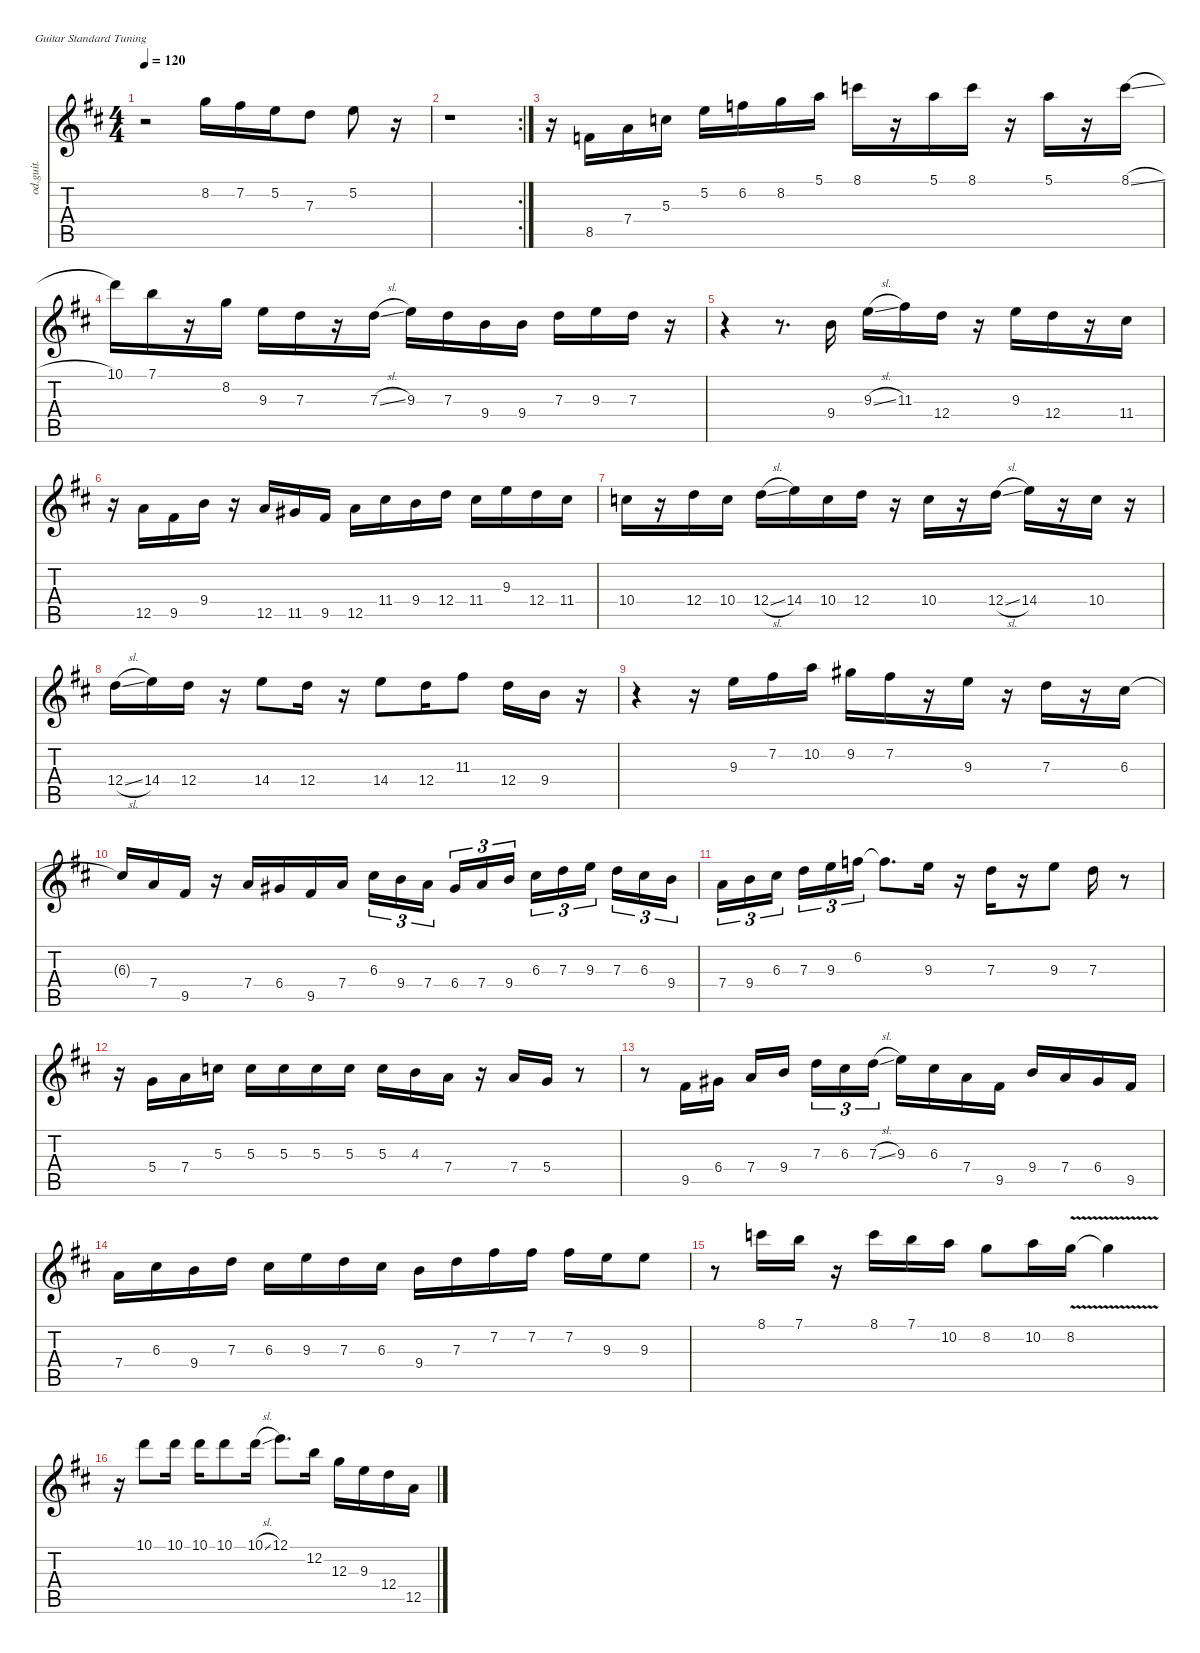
\defaultSystemsLayout 4
\hideDynamics
\bracketExtendMode nobrackets
\otherSystemsTrackNameOrientation horizontal
\track ("Guitar" "od.guit.") {instrument overdrivenguitar}
\staff {score tabs}
\tuning (E4 B3 G3 D3 A2 E2)
\ts (4 4)
\tempo 120
\clef g2
\ks d
r.2{dy f beam Down} 8.2{acc forcenatural}.16{beam Down} 7.2{acc #}.16{beam Down} 5.2{acc forcenatural}.16{beam Down} 7.3{acc forcenatural}.8{beam Down} 5.2{acc forcenatural}.8{beam Down} r.16{beam Down} |
\rc 2
r.1{beam Down} |
r.16{instrument electricguitarjazz beam Down} 8.5{acc forcenatural}.16{beam Up} 7.4{acc forcenatural}.16{beam Up} 5.3{acc forcenatural}.16{beam Up} 5.2{acc forcenatural}.16{beam Down} 6.2{acc forcenatural}.16{beam Down} 8.2{acc forcenatural}.16{beam Down} 5.1{acc forcenatural}.16{beam Down} 8.1{acc forcenatural}.16{beam Down} r.16{beam Down} 5.1{acc forcenatural}.16{beam Down} 8.1{acc forcenatural}.16{beam Down} r.16{beam Down} 5.1{acc forcenatural}.16{beam Down} r.16{beam Down} 8.1{sl acc forcenatural}.16{beam Down} |
10.1{acc forcenatural}.16{beam Down} 7.1{acc forcenatural}.16{beam Down} r.16{beam Down} 8.2{acc forcenatural}.16{beam Down} 9.3{acc forcenatural}.16{beam Down} 7.3{acc forcenatural}.16{beam Down} r.16{beam Down} 7.3{sl acc forcenatural}.16{beam Down} 9.3{acc forcenatural}.16{beam Down} 7.3{acc forcenatural}.16{beam Down} 9.4{acc forcenatural}.16{beam Down} 9.4{acc forcenatural}.16{beam Down} 7.3{acc forcenatural}.16{beam Down} 9.3{acc forcenatural}.16{beam Down} 7.3{acc forcenatural}.16{beam Down} r.16{beam Down} |
r.4{beam Down} r.8{d beam Down} 9.4{acc forcenatural}.16{beam Down} 9.3{sl acc forcenatural}.16{beam Down} 11.3{acc #}.16{beam Down} 12.4{acc forcenatural}.16{beam Down} r.16{beam Down} 9.3{acc forcenatural}.16{beam Down} 12.4{acc forcenatural}.16{beam Down} r.16{beam Down} 11.4{acc #}.16{beam Down} |
r.16{beam Down} 12.5{acc forcenatural}.16{beam Up} 9.5{acc #}.16{beam Up} 9.4{acc forcenatural}.16{beam Up} r.16{beam Up} 12.5{acc forcenatural}.16{beam Up} 11.5{acc #}.16{beam Up} 9.5{acc #}.16{beam Up} 12.5{acc forcenatural}.16{beam Down} 11.4{acc #}.16{beam Down} 9.4{acc forcenatural}.16{beam Down} 12.4{acc forcenatural}.16{beam Down} 11.4{acc #}.16{beam Down} 9.3{acc forcenatural}.16{beam Down} 12.4{acc forcenatural}.16{beam Down} 11.4{acc #}.16{beam Down} |
10.4{acc forcenatural}.16{beam Down} r.16{beam Down} 12.4{acc forcenatural}.16{beam Down} 10.4{acc forcenatural}.16{beam Down} 12.4{sl acc forcenatural}.16{beam Down} 14.4{acc forcenatural}.16{beam Down} 10.4{acc forcenatural}.16{beam Down} 12.4{acc forcenatural}.16{beam Down} r.16{beam Down} 10.4{acc forcenatural}.16{beam Down} r.16{beam Down} 12.4{sl acc forcenatural}.16{beam Down} 14.4{acc forcenatural}.16{beam Down} r.16{beam Down} 10.4{acc forcenatural}.16{beam Down} r.16{beam Down} |
12.4{sl acc forcenatural}.16{beam Down} 14.4{acc forcenatural}.16{beam Down} 12.4{acc forcenatural}.16{beam Down} r.16{beam Down} 14.4{acc forcenatural}.8{beam Down} 12.4{acc forcenatural}.16{beam Down} r.16{beam Down} 14.4{acc forcenatural}.8{beam Down} 12.4{acc forcenatural}.16{beam Down} 11.3{acc #}.8{beam Down} 12.4{acc forcenatural}.16{beam Down} 9.4{acc forcenatural}.16{beam Down} r.16{beam Down} |
r.4{beam Down} r.16{beam Down} 9.3{acc forcenatural}.16{beam Down} 7.2{acc #}.16{beam Down} 10.2{acc forcenatural}.16{beam Down} 9.2{acc #}.16{beam Down} 7.2{acc #}.16{beam Down} r.16{beam Down} 9.3{acc forcenatural}.16{beam Down} r.16{beam Down} 7.3{acc forcenatural}.16{beam Down} r.16{beam Down} 6.3{acc #}.16{beam Down} |
6.3{t acc #}.16{beam Up} 7.4{acc forcenatural}.16{beam Up} 9.5{acc #}.16{beam Up} r.16{beam Up} 7.4{acc forcenatural}.16{beam Up} 6.4{acc #}.16{beam Up} 9.5{acc #}.16{beam Up} 7.4{acc forcenatural}.16{beam Up} 6.3{acc #}.16{tu (3 2) beam Down} 9.4{acc forcenatural}.16{tu (3 2) beam Down} 7.4{acc forcenatural}.16{tu (3 2) beam Down} 6.4{acc #}.16{tu (3 2) beam Up} 7.4{acc forcenatural}.16{tu (3 2) beam Up} 9.4{acc forcenatural}.16{tu (3 2) beam Up} 6.3{acc #}.16{tu (3 2) beam Down} 7.3{acc forcenatural}.16{tu (3 2) beam Down} 9.3{acc forcenatural}.16{tu (3 2) beam Down} 7.3{acc forcenatural}.16{tu (3 2) beam Down} 6.3{acc #}.16{tu (3 2) beam Down} 9.4{acc forcenatural}.16{tu (3 2) beam Down} |
7.4{acc forcenatural}.16{tu (3 2) beam Down} 9.4{acc forcenatural}.16{tu (3 2) beam Down} 6.3{acc #}.16{tu (3 2) beam Down} 7.3{acc forcenatural}.16{tu (3 2) beam Down} 9.3{acc forcenatural}.16{tu (3 2) beam Down} 6.2{acc forcenatural}.16{tu (3 2) beam Down} 6.2{t acc forcenatural}.8{d beam Down} 9.3{acc forcenatural}.16{beam Down} r.16{beam Down} 7.3{acc forcenatural}.16{beam Down} r.16{beam Down} 9.3{acc forcenatural}.8{beam Down} 7.3{acc forcenatural}.16{beam Down} r.8{beam Down} |
r.16{beam Down} 5.4{acc forcenatural}.16{beam Up} 7.4{acc forcenatural}.16{beam Up} 5.3{acc forcenatural}.16{beam Up} 5.3{acc forcenatural}.16{beam Down} 5.3{acc forcenatural}.16{beam Down} 5.3{acc forcenatural}.16{beam Down} 5.3{acc forcenatural}.16{beam Down} 5.3{acc forcenatural}.16{beam Down} 4.3{acc forcenatural}.16{beam Down} 7.4{acc forcenatural}.16{beam Down} r.16{beam Down} 7.4{acc forcenatural}.16{beam Up} 5.4{acc forcenatural}.16{beam Up} r.8{beam Up} |
r.8{beam Down} 9.5{acc #}.16{beam Up} 6.4{acc #}.16{beam Up} 7.4{acc forcenatural}.16{beam Up} 9.4{acc forcenatural}.16{beam Up} 7.3{acc forcenatural}.16{tu (3 2) beam Down} 6.3{acc #}.16{tu (3 2) beam Down} 7.3{sl acc forcenatural}.16{tu (3 2) beam Down} 9.3{acc forcenatural}.16{beam Down} 6.3{acc #}.16{beam Down} 7.4{acc forcenatural}.16{beam Down} 9.5{acc #}.16{beam Down} 9.4{acc forcenatural}.16{beam Up} 7.4{acc forcenatural}.16{beam Up} 6.4{acc #}.16{beam Up} 9.5{acc #}.16{beam Up} |
7.4{acc forcenatural}.16{beam Down} 6.3{acc #}.16{beam Down} 9.4{acc forcenatural}.16{beam Down} 7.3{acc forcenatural}.16{beam Down} 6.3{acc #}.16{beam Down} 9.3{acc forcenatural}.16{beam Down} 7.3{acc forcenatural}.16{beam Down} 6.3{acc #}.16{beam Down} 9.4{acc forcenatural}.16{beam Down} 7.3{acc forcenatural}.16{beam Down} 7.2{acc #}.16{beam Down} 7.2{acc #}.16{beam Down} 7.2{acc #}.16{beam Down} 9.3{acc forcenatural}.16{beam Down} 9.3{acc forcenatural}.8{beam Down} |
r.8{beam Down} 8.1{acc forcenatural}.16{beam Down} 7.1{acc forcenatural}.16{beam Down} r.16{beam Down} 8.1{acc forcenatural}.16{beam Down} 7.1{acc forcenatural}.16{beam Down} 10.2{acc forcenatural}.16{beam Down} 8.2{acc forcenatural}.8{beam Down} 10.2{acc forcenatural}.16{beam Down} 8.2{v acc forcenatural}.16{beam Down} 8.2{v t acc forcenatural}.4{beam Down} |
r.16{beam Down} 10.1{acc forcenatural}.8{beam Down} 10.1{acc forcenatural}.16{beam Down} 10.1{acc forcenatural}.16{beam Down} 10.1{acc forcenatural}.8{beam Down} 10.1{sl acc forcenatural}.16{beam Down} 12.1{acc forcenatural}.8{d beam Down} 12.2{acc forcenatural}.16{beam Down} 12.3{acc forcenatural}.16{beam Down} 9.3{acc forcenatural}.16{beam Down} 12.4{acc forcenatural}.16{beam Down} 12.5{acc forcenatural}.16{beam Down}
